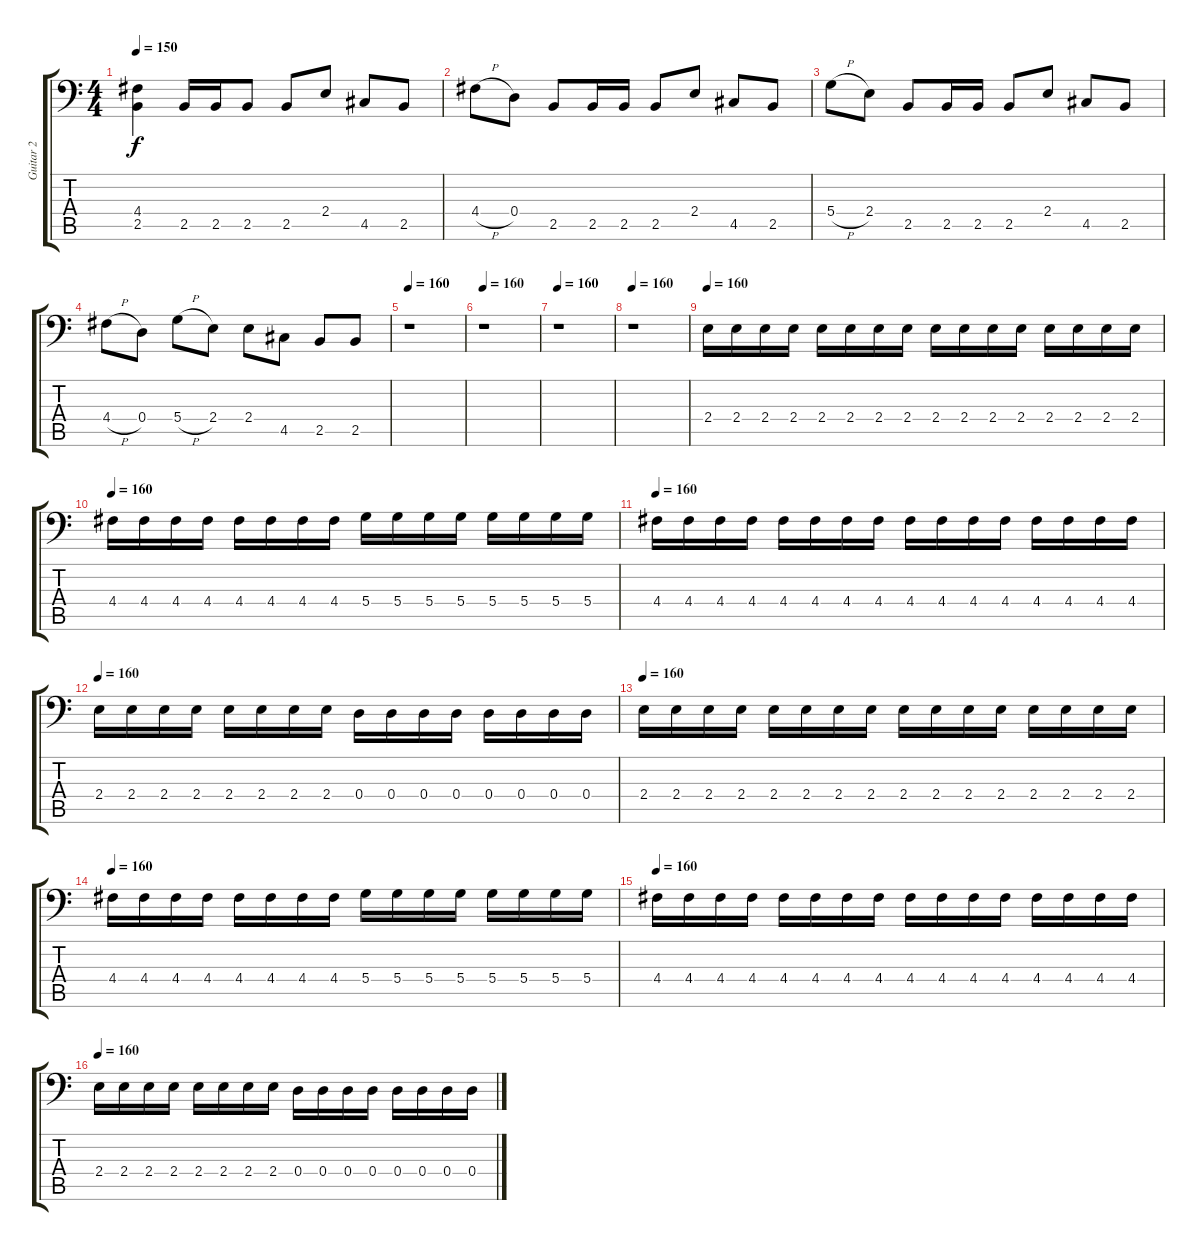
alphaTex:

\track ("Guitar 2" "Guitar 2") {instrument distortionguitar}
\staff {score tabs}
\tuning (E3 B2 G2 D2 A1 E1) {hide}
\ts (4 4)
\tempo 150
\clef f4
\ks c
(4.4 2.5).4{dy f} 2.5.16 2.5.16 2.5.8 2.5.8 2.4.8 4.5.8 2.5.8 |
4.4{h}.8 0.4.8 2.5.8 2.5.16 2.5.16 2.5.8 2.4.8 4.5.8 2.5.8 |
5.4{h}.8 2.4.8 2.5.8 2.5.16 2.5.16 2.5.8 2.4.8 4.5.8 2.5.8 |
4.4{h}.8 0.4.8 5.4{h}.8 2.4.8 2.4.8 4.5.8 2.5.8 2.5.8 |
\tempo 160
r.1 |
\tempo 160
r.1 |
\tempo 160
r.1 |
\tempo 160
r.1 |
\tempo 160
2.4.16 2.4.16 2.4.16 2.4.16 2.4.16 2.4.16 2.4.16 2.4.16 2.4.16 2.4.16 2.4.16 2.4.16 2.4.16 2.4.16 2.4.16 2.4.16 |
\tempo 160
4.4.16 4.4.16 4.4.16 4.4.16 4.4.16 4.4.16 4.4.16 4.4.16 5.4.16 5.4.16 5.4.16 5.4.16 5.4.16 5.4.16 5.4.16 5.4.16 |
\tempo 160
4.4.16 4.4.16 4.4.16 4.4.16 4.4.16 4.4.16 4.4.16 4.4.16 4.4.16 4.4.16 4.4.16 4.4.16 4.4.16 4.4.16 4.4.16 4.4.16 |
\tempo 160
2.4.16 2.4.16 2.4.16 2.4.16 2.4.16 2.4.16 2.4.16 2.4.16 0.4.16 0.4.16 0.4.16 0.4.16 0.4.16 0.4.16 0.4.16 0.4.16 |
\tempo 160
2.4.16 2.4.16 2.4.16 2.4.16 2.4.16 2.4.16 2.4.16 2.4.16 2.4.16 2.4.16 2.4.16 2.4.16 2.4.16 2.4.16 2.4.16 2.4.16 |
\tempo 160
4.4.16 4.4.16 4.4.16 4.4.16 4.4.16 4.4.16 4.4.16 4.4.16 5.4.16 5.4.16 5.4.16 5.4.16 5.4.16 5.4.16 5.4.16 5.4.16 |
\tempo 160
4.4.16 4.4.16 4.4.16 4.4.16 4.4.16 4.4.16 4.4.16 4.4.16 4.4.16 4.4.16 4.4.16 4.4.16 4.4.16 4.4.16 4.4.16 4.4.16 |
\tempo 160
2.4.16 2.4.16 2.4.16 2.4.16 2.4.16 2.4.16 2.4.16 2.4.16 0.4.16 0.4.16 0.4.16 0.4.16 0.4.16 0.4.16 0.4.16 0.4.16
